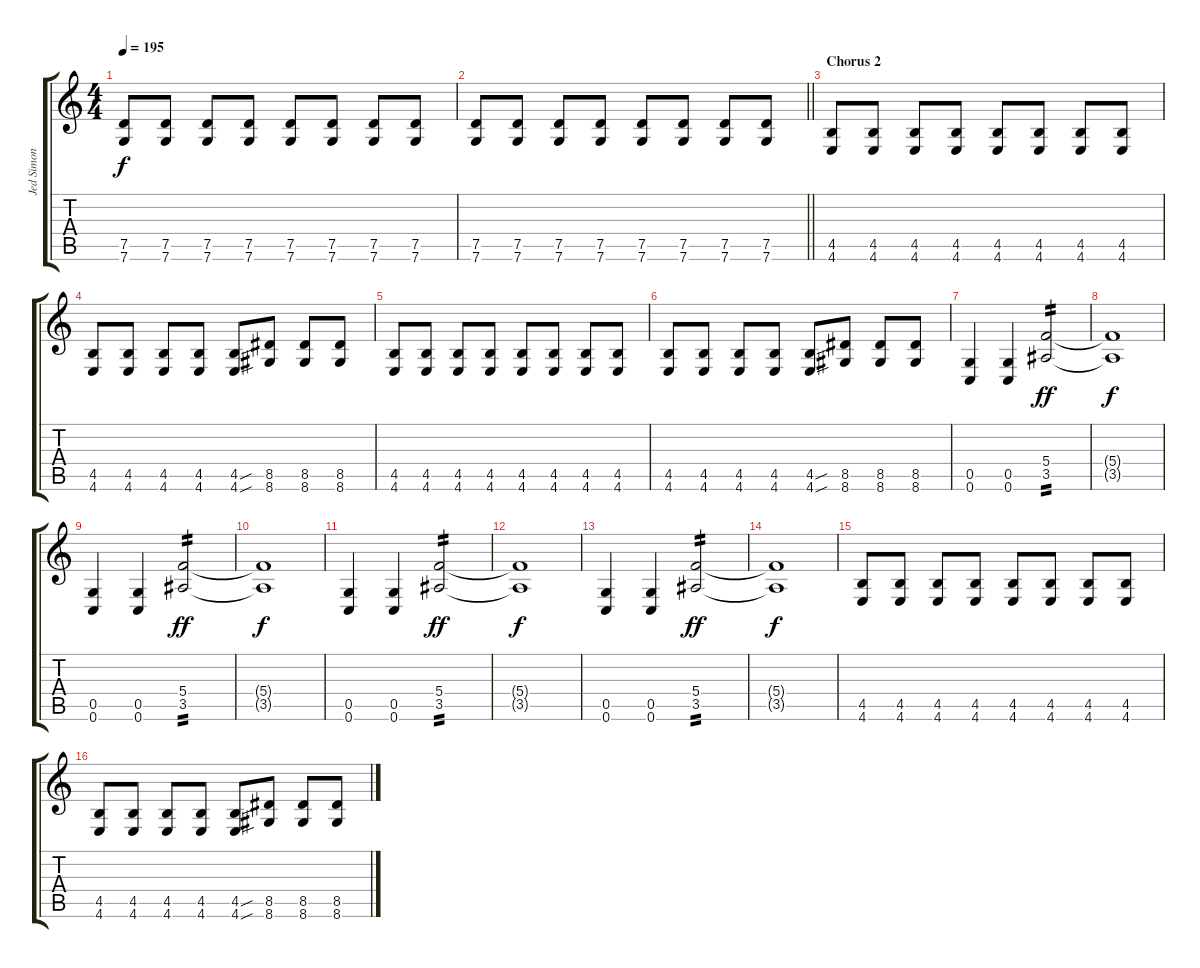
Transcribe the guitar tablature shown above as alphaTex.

\track ("Jed Simon" "Jed Simon") {instrument overdrivenguitar}
\staff {score tabs}
\tuning (E4 C4 G3 C3 G2 C2) {hide}
\ts (4 4)
\tempo 195
\clef g2
\ks c
(7.5 7.6).8{dy f} (7.5 7.6).8 (7.5 7.6).8 (7.5 7.6).8 (7.5 7.6).8 (7.5 7.6).8 (7.5 7.6).8 (7.5 7.6).8 |
\barLineRight lightlight
(7.5 7.6).8 (7.5 7.6).8 (7.5 7.6).8 (7.5 7.6).8 (7.5 7.6).8 (7.5 7.6).8 (7.5 7.6).8 (7.5 7.6).8 |
\section ("" "Chorus 2")
(4.5 4.6).8 (4.5 4.6).8 (4.5 4.6).8 (4.5 4.6).8 (4.5 4.6).8 (4.5 4.6).8 (4.5 4.6).8 (4.5 4.6).8 |
(4.5 4.6).8 (4.5 4.6).8 (4.5 4.6).8 (4.5 4.6).8 (4.5{sou} 4.6{sou}).8 (8.5 8.6).8 (8.5 8.6).8 (8.5 8.6).8 |
(4.5 4.6).8 (4.5 4.6).8 (4.5 4.6).8 (4.5 4.6).8 (4.5 4.6).8 (4.5 4.6).8 (4.5 4.6).8 (4.5 4.6).8 |
(4.5 4.6).8 (4.5 4.6).8 (4.5 4.6).8 (4.5 4.6).8 (4.5{sou} 4.6{sou}).8 (8.5 8.6).8 (8.5 8.6).8 (8.5 8.6).8 |
(0.5 0.6).4 (0.5 0.6).4 (5.4 3.5).2{tp 2 dy ff} |
(5.4{t} 3.5{t}).1{dy f} |
(0.5 0.6).4 (0.5 0.6).4 (5.4 3.5).2{tp 2 dy ff} |
(5.4{t} 3.5{t}).1{dy f} |
(0.5 0.6).4 (0.5 0.6).4 (5.4 3.5).2{tp 2 dy ff} |
(5.4{t} 3.5{t}).1{dy f} |
(0.5 0.6).4 (0.5 0.6).4 (5.4 3.5).2{tp 2 dy ff} |
(5.4{t} 3.5{t}).1{dy f} |
(4.5 4.6).8 (4.5 4.6).8 (4.5 4.6).8 (4.5 4.6).8 (4.5 4.6).8 (4.5 4.6).8 (4.5 4.6).8 (4.5 4.6).8 |
(4.5 4.6).8 (4.5 4.6).8 (4.5 4.6).8 (4.5 4.6).8 (4.5{sou} 4.6{sou}).8 (8.5 8.6).8 (8.5 8.6).8 (8.5 8.6).8
